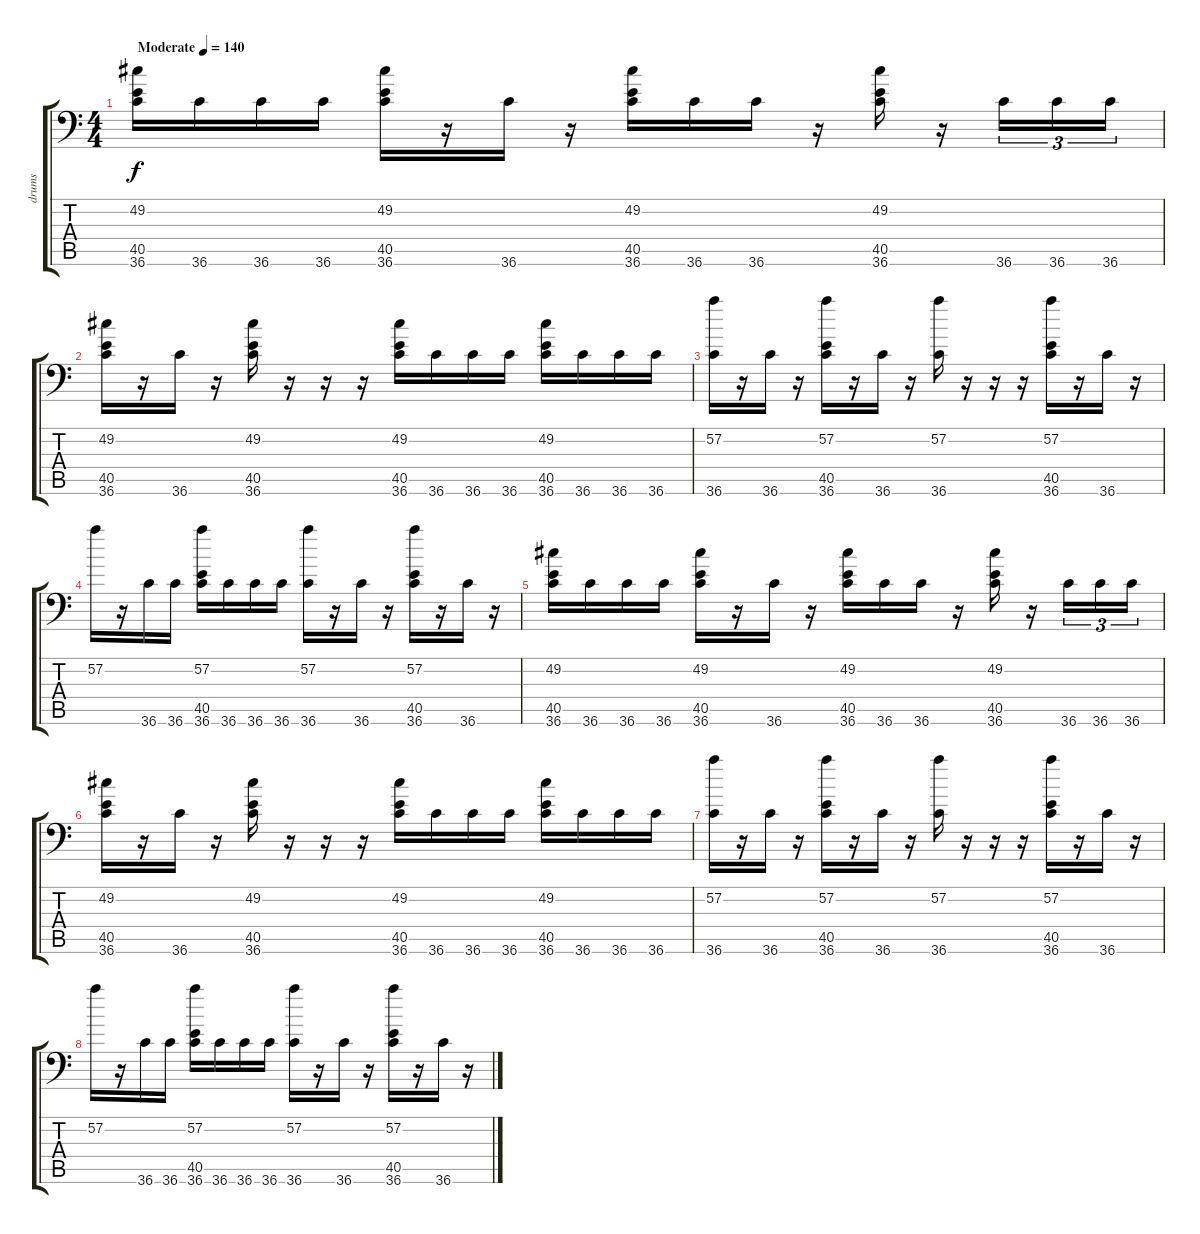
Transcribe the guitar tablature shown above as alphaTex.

\track ("drums" "drums") {instrument acousticgrandpiano}
\staff {score tabs}
\tuning (C-1 C-1 C-1 C-1 C-1 C-1) {hide}
\ts (4 4)
\tempo (140 "Moderate")
\clef f4
\ks c
(49.2 40.5 36.6).16{dy f instrument acousticgrandpiano} 36.6.16 36.6.16 36.6.16 (49.2 40.5 36.6).16 r.16 36.6.16 r.16 (49.2 40.5 36.6).16 36.6.16 36.6.16 r.16 (49.2 40.5 36.6).16 r.16 36.6.16{tu (3 2)} 36.6.16{tu (3 2)} 36.6.16{tu (3 2)} |
(49.2 40.5 36.6).16 r.16 36.6.16 r.16 (49.2 40.5 36.6).16 r.16 r.16 r.16 (49.2 40.5 36.6).16 36.6.16 36.6.16 36.6.16 (49.2 40.5 36.6).16 36.6.16 36.6.16 36.6.16 |
(57.2 36.6).16 r.16 36.6.16 r.16 (57.2 40.5 36.6).16 r.16 36.6.16 r.16 (57.2 36.6).16 r.16 r.16 r.16 (57.2 40.5 36.6).16 r.16 36.6.16 r.16 |
57.2.16 r.16 36.6.16 36.6.16 (57.2 40.5 36.6).16 36.6.16 36.6.16 36.6.16 (57.2 36.6).16 r.16 36.6.16 r.16 (57.2 40.5 36.6).16 r.16 36.6.16 r.16 |
(49.2 40.5 36.6).16 36.6.16 36.6.16 36.6.16 (49.2 40.5 36.6).16 r.16 36.6.16 r.16 (49.2 40.5 36.6).16 36.6.16 36.6.16 r.16 (49.2 40.5 36.6).16 r.16 36.6.16{tu (3 2)} 36.6.16{tu (3 2)} 36.6.16{tu (3 2)} |
(49.2 40.5 36.6).16 r.16 36.6.16 r.16 (49.2 40.5 36.6).16 r.16 r.16 r.16 (49.2 40.5 36.6).16 36.6.16 36.6.16 36.6.16 (49.2 40.5 36.6).16 36.6.16 36.6.16 36.6.16 |
(57.2 36.6).16 r.16 36.6.16 r.16 (57.2 40.5 36.6).16 r.16 36.6.16 r.16 (57.2 36.6).16 r.16 r.16 r.16 (57.2 40.5 36.6).16 r.16 36.6.16 r.16 |
57.2.16 r.16 36.6.16 36.6.16 (57.2 40.5 36.6).16 36.6.16 36.6.16 36.6.16 (57.2 36.6).16 r.16 36.6.16 r.16 (57.2 40.5 36.6).16 r.16 36.6.16 r.16
